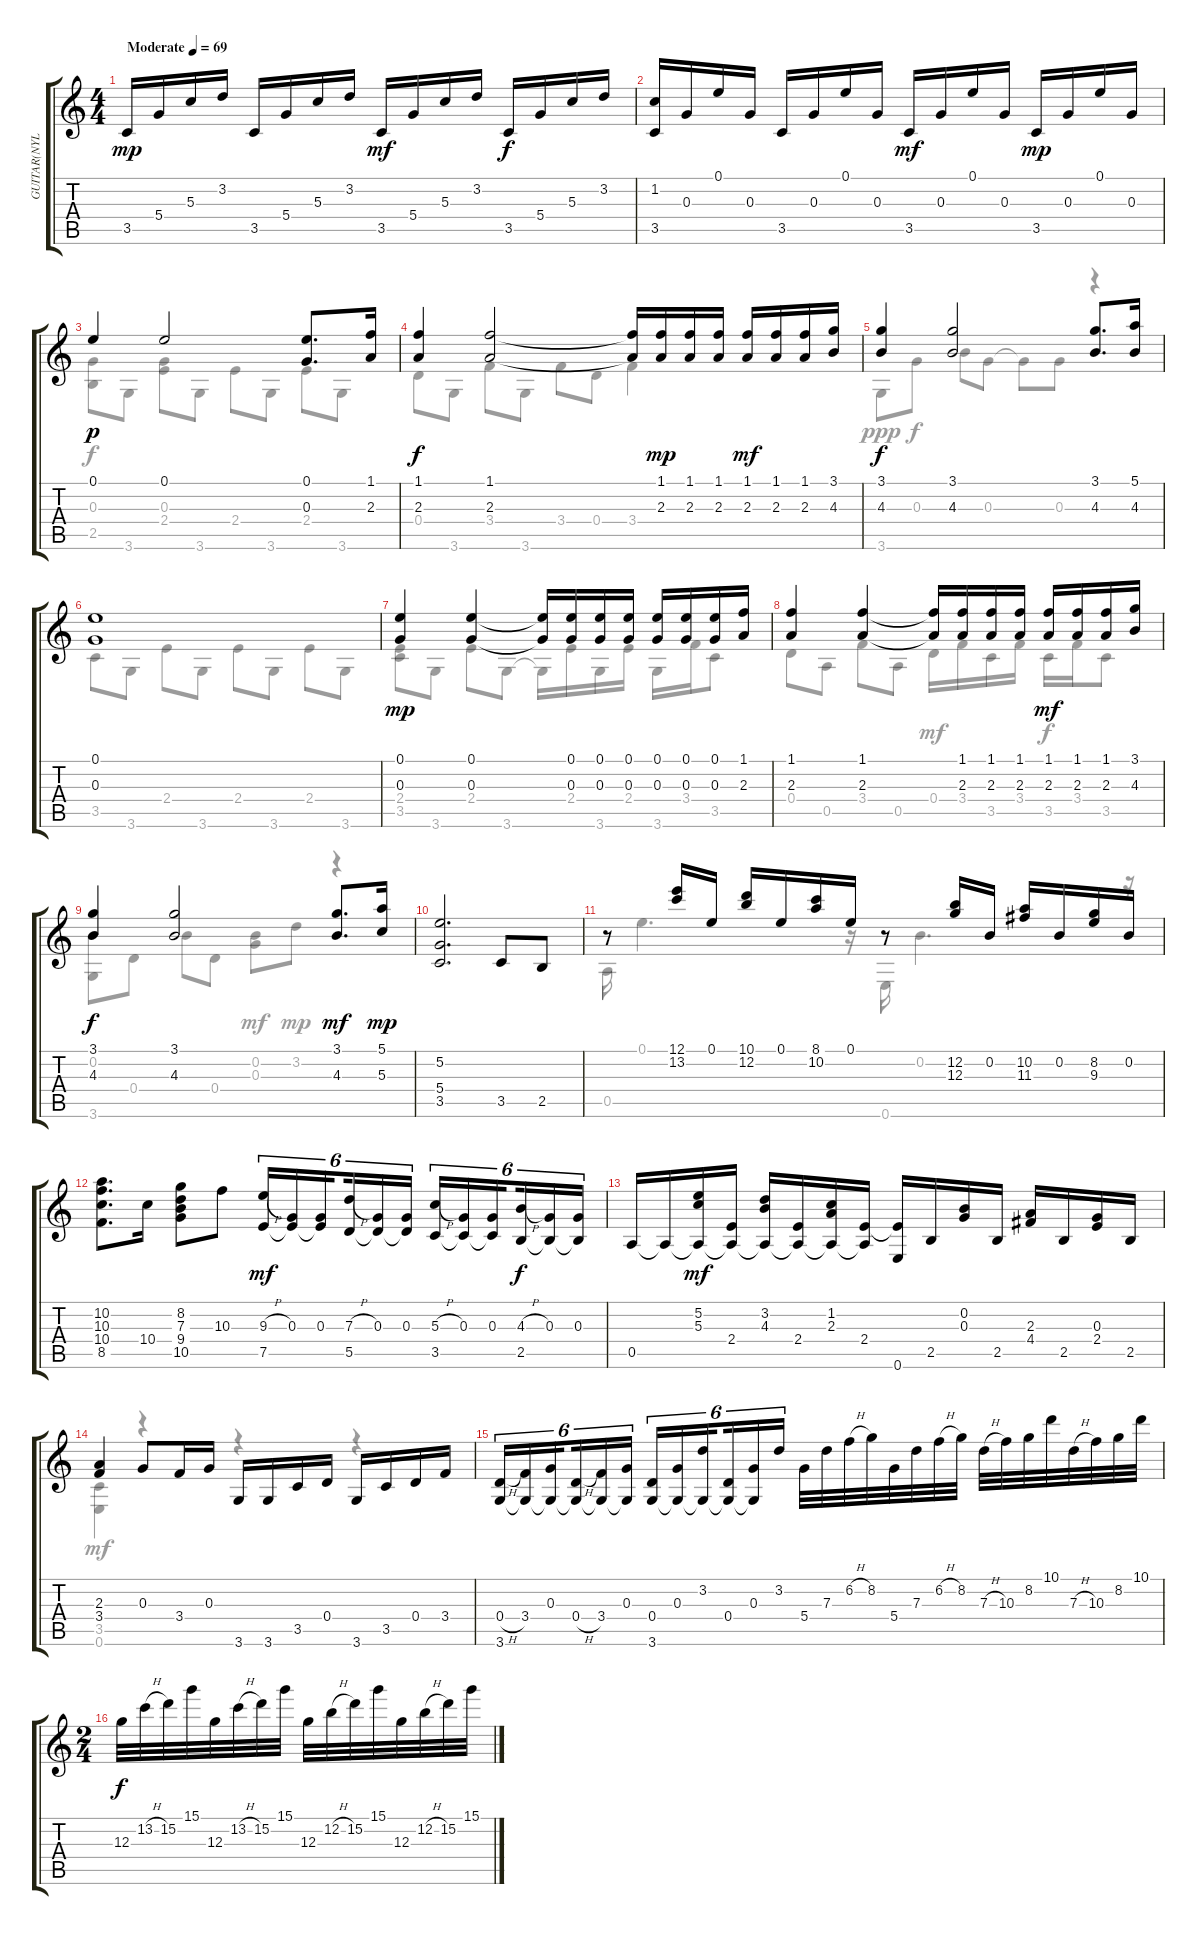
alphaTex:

\track ("GUITAR(NYLON)" "GUITAR(NYL") {instrument acousticguitarnylon}
\staff {score tabs}
\tuning (E4 B3 G3 D3 A2 E2) {hide}
\voice
\ts (4 4)
\tempo (69 "Moderate")
\clef g2
\ks c
3.5.16{dy mp instrument acousticguitarnylon} 5.4.16 5.3.16 3.2.16 3.5.16 5.4.16 5.3.16 3.2.16 3.5.16{dy mf} 5.4.16 5.3.16 3.2.16 3.5.16{dy f} 5.4.16 5.3.16 3.2.16 |
(1.2 3.5).16 0.3.16 0.1.16 0.3.16 3.5.16 0.3.16 0.1.16 0.3.16 3.5.16{dy mf} 0.3.16 0.1.16 0.3.16 3.5.16{dy mp} 0.3.16 0.1.16{txt ""} 0.3.16 |
0.1.4{dy p} 0.1.2 (0.1 0.3).8{d} (1.1 2.3).16 |
(1.1 2.3).4{dy f} (1.1 2.3).2 (1.1{t} 2.3{t}).16 (1.1 2.3).16{dy mp} (1.1 2.3).16 (1.1 2.3).16 (1.1 2.3).16{dy mf} (1.1 2.3).16 (1.1 2.3).16 (3.1 4.3).16 |
(3.1 4.3).4{dy f} (3.1 4.3).2 (3.1 4.3).8{d} (5.1 4.3).16 |
(0.1 0.3).1 |
(0.1 0.3).4{dy mp} (0.1 0.3).4 (0.1{t} 0.3{t}).16 (0.1 0.3).16 (0.1 0.3).16 (0.1 0.3).16 (0.1 0.3).16 (0.1 0.3).16 (0.1 0.3).16 (1.1 2.3).16 |
(1.1 2.3).4 (1.1 2.3).4 (1.1{t} 2.3{t}).16 (1.1 2.3).16 (1.1 2.3).16 (1.1 2.3).16 (1.1 2.3).16{dy mf} (1.1 2.3).16 (1.1 2.3).16 (3.1 4.3).16 |
(3.1 4.3).4{dy f} (3.1 4.3).2 (3.1 4.3).8{d dy mf} (5.1 5.3).16{dy mp} |
(5.2 5.4 3.5).2{d} 3.5.8 2.5.8 |
r.8 (12.1 13.2).16 0.1.16 (10.1 12.2).16 0.1.16 (8.1 10.2).16 0.1.16 r.8 (12.2 12.3).16 0.2.16 (10.2 11.3).16 0.2.16 (8.2 9.3).16 0.2.16 |
(10.2 10.3 10.4 8.5).8{d} 10.4.16 (8.2 7.3 9.4 10.5).8 10.3.8 (9.3{h} 7.5).16{tu (6 4) dy mf} (0.3 7.5{t}).16{tu (6 4)} (0.3 7.5{t}).16{tu (6 4) beam splitsecondary} (7.3{h} 5.5).16{tu (6 4)} (0.3 5.5{t}).16{tu (6 4)} (0.3 5.5{t}).16{tu (6 4)} (5.3{h} 3.5).16{tu (6 4)} (0.3 3.5{t}).16{tu (6 4)} (0.3 3.5{t}).16{tu (6 4) beam splitsecondary} (4.3{h} 2.5).16{tu (6 4) dy f} (0.3 2.5{t}).16{tu (6 4)} (0.3 2.5{t}).16{tu (6 4)} |
0.5.16 0.5{t}.16 (5.2 5.3 0.5{t}).16{dy mf} (2.4 0.5{t}).16 (3.2 4.3 0.5{t}).16 (2.4 0.5{t}).16 (1.2 2.3 0.5{t}).16 (2.4 0.5{t}).16 (2.4{t} 0.6).16 2.5.16 (0.2 0.3).16 2.5.16 (2.3 4.4).16 2.5.16 (0.3 2.4).16 2.5.16 |
(2.3 3.4).4 0.3.8 3.4.16 0.3.16 3.6.16 3.6.16 3.5.16 0.4.16 3.6.16 3.5.16 0.4.16 3.4.16 |
(0.4{h} 3.6).16{tu (6 4)} (3.4 3.6{t}).16{tu (6 4)} (0.3 3.6{t}).16{tu (6 4) beam splitsecondary} (0.4{h} 3.6{t}).16{tu (6 4)} (3.4 3.6{t}).16{tu (6 4)} (0.3 3.6{t}).16{tu (6 4)} (0.4 3.6).16{tu (6 4)} (0.3 3.6{t}).16{tu (6 4)} (3.2 3.6{t}).16{tu (6 4) beam splitsecondary} (0.4 3.6{t}).16{tu (6 4)} (0.3 3.6{t}).16{tu (6 4)} 3.2.16{tu (6 4)} 5.4.32 7.3.32 6.2{h}.32 8.2.32 5.4.32 7.3.32 6.2{h}.32 8.2.32 7.3{h}.32 10.3.32 8.2.32 10.1.32 7.3{h}.32 10.3.32 8.2.32 10.1.32 |
\ts (2 4)
12.3.32{dy f} 13.2{h}.32 15.2.32 15.1.32 12.3.32 13.2{h}.32 15.2.32 15.1.32 12.3.32 12.2{h}.32 15.2.32 15.1.32 12.3.32 12.2{h}.32 15.2.32 15.1.32
\voice
\clef g2
\ottava regular
\simile none
\ks c
|
|
(0.3 2.5).8 3.6.8 (0.3 2.4).8 3.6.8 2.4.8 3.6.8 2.4.8 3.6.8 |
0.4.8 3.6.8 3.4.8 3.6.8 3.4.8 0.4.8 3.4.4 |
3.6.8{dy ppp} 0.3.8{dy f} 4.3.8 0.3.8 0.3{t}.8 0.3.8 r.4 |
3.5.8 3.6.8 2.4.8 3.6.8 2.4.8 3.6.8 2.4.8 3.6.8 |
(2.4 3.5).8{dy mp} 3.6.8 2.4.8 3.6.8 3.6{t}.16 2.4.16 3.6.16 2.4.16 3.6.16 3.4.16 3.5.8 |
0.4.8 0.5.8 3.4.8 0.5.8 0.4.16{dy mf} 3.4.16 3.5.16 3.4.16 3.5.16{dy f} 3.4.16 3.5.8 |
(0.2 3.6).8 0.4.8 4.3.8 0.4.8 (0.2 0.3).8{dy mf} 3.2.8{dy mp} r.4 |
|
0.5.16 0.1.4{d} r.16 0.6.16 0.2.4{d} r.16 |
|
|
(3.5 0.6).4{dy mf} r.4 r.4 r.4 |
|
